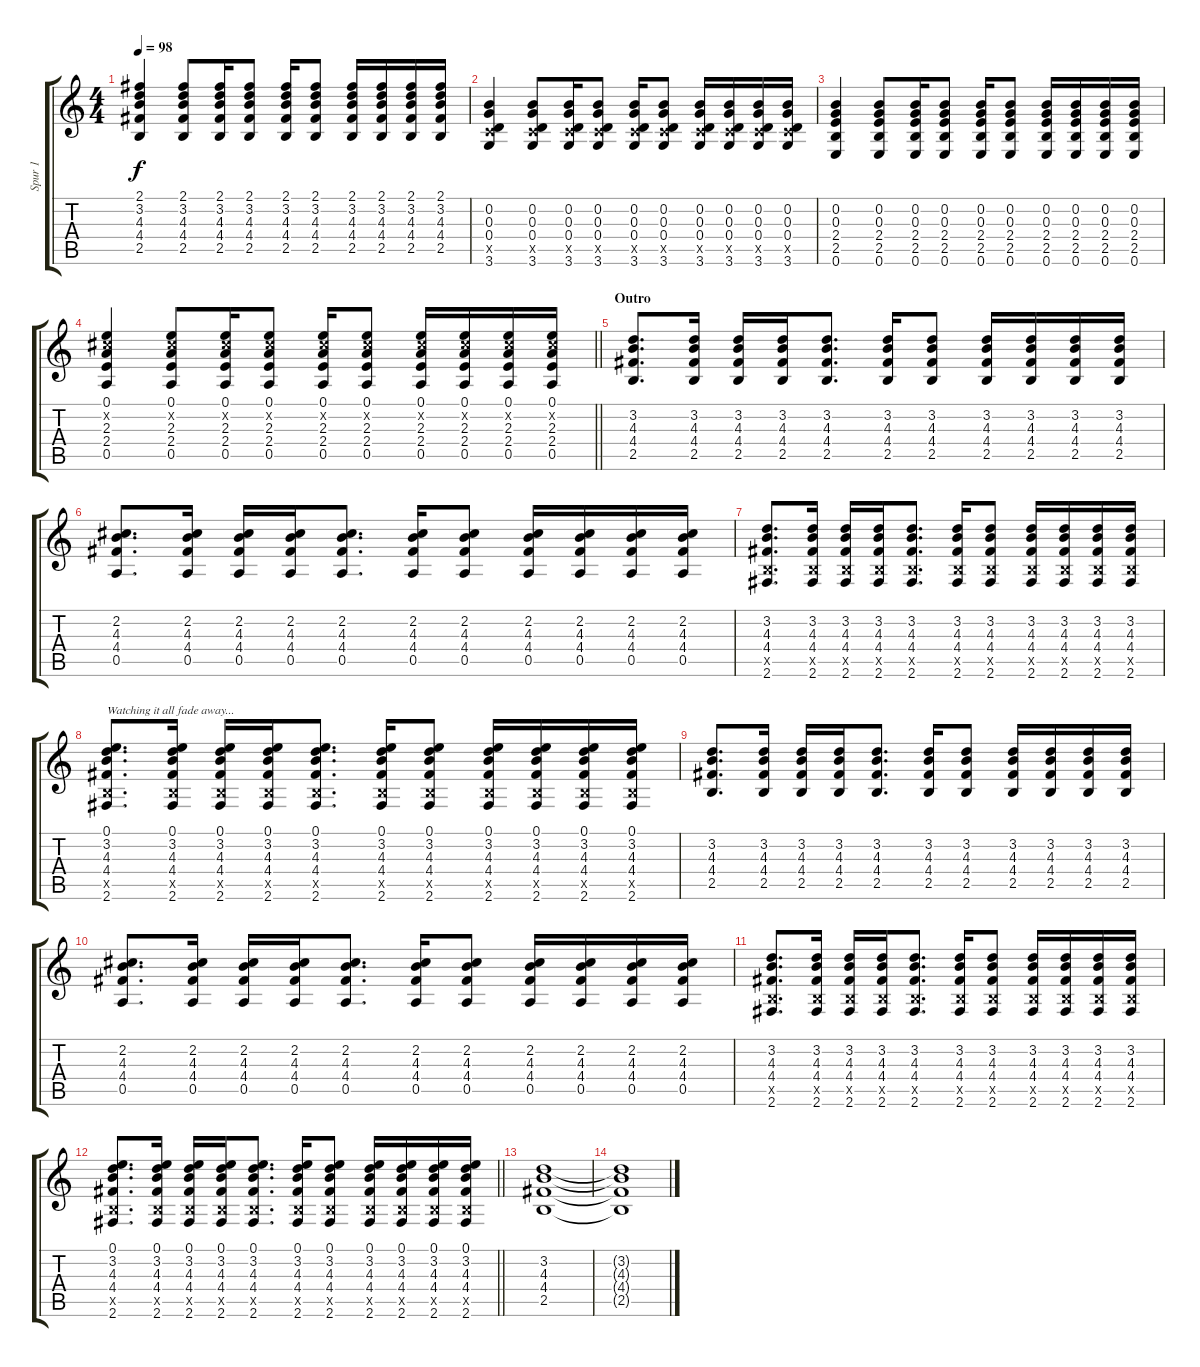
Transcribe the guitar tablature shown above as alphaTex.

\track ("Spur 1" "Spur 1") {instrument acousticguitarsteel}
\staff {score tabs}
\tuning (E4 B3 G3 D3 A2 E2) {hide}
\ts (4 4)
\tempo 98
\clef g2
\ks c
(2.1 3.2 4.3 4.4 2.5).4{dy f} (2.1 3.2 4.3 4.4 2.5).8 (2.1 3.2 4.3 4.4 2.5).16 (2.1 3.2 4.3 4.4 2.5).8 (2.1 3.2 4.3 4.4 2.5).16 (2.1 3.2 4.3 4.4 2.5).8 (2.1 3.2 4.3 4.4 2.5).16 (2.1 3.2 4.3 4.4 2.5).16 (2.1 3.2 4.3 4.4 2.5).16 (2.1 3.2 4.3 4.4 2.5).16 |
(0.2 0.3 0.4 3.5{x} 3.6).4 (0.2 0.3 0.4 3.5{x} 3.6).8 (0.2 0.3 0.4 3.5{x} 3.6).16 (0.2 0.3 0.4 3.5{x} 3.6).8 (0.2 0.3 0.4 3.5{x} 3.6).16 (0.2 0.3 0.4 3.5{x} 3.6).8 (0.2 0.3 0.4 3.5{x} 3.6).16 (0.2 0.3 0.4 3.5{x} 3.6).16 (0.2 0.3 0.4 3.5{x} 3.6).16 (0.2 0.3 0.4 3.5{x} 3.6).16 |
(0.2 0.3 2.4 2.5 0.6).4 (0.2 0.3 2.4 2.5 0.6).8 (0.2 0.3 2.4 2.5 0.6).16 (0.2 0.3 2.4 2.5 0.6).8 (0.2 0.3 2.4 2.5 0.6).16 (0.2 0.3 2.4 2.5 0.6).8 (0.2 0.3 2.4 2.5 0.6).16 (0.2 0.3 2.4 2.5 0.6).16 (0.2 0.3 2.4 2.5 0.6).16 (0.2 0.3 2.4 2.5 0.6).16 |
\barLineRight lightlight
(0.1 2.2{x} 2.3 2.4 0.5).4 (0.1 2.2{x} 2.3 2.4 0.5).8 (0.1 2.2{x} 2.3 2.4 0.5).16 (0.1 2.2{x} 2.3 2.4 0.5).8 (0.1 2.2{x} 2.3 2.4 0.5).16 (0.1 2.2{x} 2.3 2.4 0.5).8 (0.1 2.2{x} 2.3 2.4 0.5).16 (0.1 2.2{x} 2.3 2.4 0.5).16 (0.1 2.2{x} 2.3 2.4 0.5).16 (0.1 2.2{x} 2.3 2.4 0.5).16 |
\section ("" "Outro")
(3.2 4.3 4.4 2.5).8{d} (3.2 4.3 4.4 2.5).16 (3.2 4.3 4.4 2.5).16 (3.2 4.3 4.4 2.5).16 (3.2 4.3 4.4 2.5).8{d} (3.2 4.3 4.4 2.5).16 (3.2 4.3 4.4 2.5).8 (3.2 4.3 4.4 2.5).16 (3.2 4.3 4.4 2.5).16 (3.2 4.3 4.4 2.5).16 (3.2 4.3 4.4 2.5).16 |
(2.2 4.3 4.4 0.5).8{d} (2.2 4.3 4.4 0.5).16 (2.2 4.3 4.4 0.5).16 (2.2 4.3 4.4 0.5).16 (2.2 4.3 4.4 0.5).8{d} (2.2 4.3 4.4 0.5).16 (2.2 4.3 4.4 0.5).8 (2.2 4.3 4.4 0.5).16 (2.2 4.3 4.4 0.5).16 (2.2 4.3 4.4 0.5).16 (2.2 4.3 4.4 0.5).16 |
(3.2 4.3 4.4 2.5{x} 2.6).8{d} (3.2 4.3 4.4 2.5{x} 2.6).16 (3.2 4.3 4.4 2.5{x} 2.6).16 (3.2 4.3 4.4 2.5{x} 2.6).16 (3.2 4.3 4.4 2.5{x} 2.6).8{d} (3.2 4.3 4.4 2.5{x} 2.6).16 (3.2 4.3 4.4 2.5{x} 2.6).8 (3.2 4.3 4.4 2.5{x} 2.6).16 (3.2 4.3 4.4 2.5{x} 2.6).16 (3.2 4.3 4.4 2.5{x} 2.6).16 (3.2 4.3 4.4 2.5{x} 2.6).16 |
(0.1 3.2 4.3 4.4 2.5{x} 2.6).8{d txt "Watching it all fade away..."} (0.1 3.2 4.3 4.4 2.5{x} 2.6).16 (0.1 3.2 4.3 4.4 2.5{x} 2.6).16 (0.1 3.2 4.3 4.4 2.5{x} 2.6).16 (0.1 3.2 4.3 4.4 2.5{x} 2.6).8{d} (0.1 3.2 4.3 4.4 2.5{x} 2.6).16 (0.1 3.2 4.3 4.4 2.5{x} 2.6).8 (0.1 3.2 4.3 4.4 2.5{x} 2.6).16 (0.1 3.2 4.3 4.4 2.5{x} 2.6).16 (0.1 3.2 4.3 4.4 2.5{x} 2.6).16 (0.1 3.2 4.3 4.4 2.5{x} 2.6).16 |
(3.2 4.3 4.4 2.5).8{d} (3.2 4.3 4.4 2.5).16 (3.2 4.3 4.4 2.5).16 (3.2 4.3 4.4 2.5).16 (3.2 4.3 4.4 2.5).8{d} (3.2 4.3 4.4 2.5).16 (3.2 4.3 4.4 2.5).8 (3.2 4.3 4.4 2.5).16 (3.2 4.3 4.4 2.5).16 (3.2 4.3 4.4 2.5).16 (3.2 4.3 4.4 2.5).16 |
(2.2 4.3 4.4 0.5).8{d} (2.2 4.3 4.4 0.5).16 (2.2 4.3 4.4 0.5).16 (2.2 4.3 4.4 0.5).16 (2.2 4.3 4.4 0.5).8{d} (2.2 4.3 4.4 0.5).16 (2.2 4.3 4.4 0.5).8 (2.2 4.3 4.4 0.5).16 (2.2 4.3 4.4 0.5).16 (2.2 4.3 4.4 0.5).16 (2.2 4.3 4.4 0.5).16 |
(3.2 4.3 4.4 2.5{x} 2.6).8{d} (3.2 4.3 4.4 2.5{x} 2.6).16 (3.2 4.3 4.4 2.5{x} 2.6).16 (3.2 4.3 4.4 2.5{x} 2.6).16 (3.2 4.3 4.4 2.5{x} 2.6).8{d} (3.2 4.3 4.4 2.5{x} 2.6).16 (3.2 4.3 4.4 2.5{x} 2.6).8 (3.2 4.3 4.4 2.5{x} 2.6).16 (3.2 4.3 4.4 2.5{x} 2.6).16 (3.2 4.3 4.4 2.5{x} 2.6).16 (3.2 4.3 4.4 2.5{x} 2.6).16 |
\barLineRight lightlight
(0.1 3.2 4.3 4.4 2.5{x} 2.6).8{d} (0.1 3.2 4.3 4.4 2.5{x} 2.6).16 (0.1 3.2 4.3 4.4 2.5{x} 2.6).16 (0.1 3.2 4.3 4.4 2.5{x} 2.6).16 (0.1 3.2 4.3 4.4 2.5{x} 2.6).8{d} (0.1 3.2 4.3 4.4 2.5{x} 2.6).16 (0.1 3.2 4.3 4.4 2.5{x} 2.6).8 (0.1 3.2 4.3 4.4 2.5{x} 2.6).16 (0.1 3.2 4.3 4.4 2.5{x} 2.6).16 (0.1 3.2 4.3 4.4 2.5{x} 2.6).16 (0.1 3.2 4.3 4.4 2.5{x} 2.6).16 |
(3.2 4.3 4.4 2.5).1 |
(3.2{t} 4.3{t} 4.4{t} 2.5{t}).1
